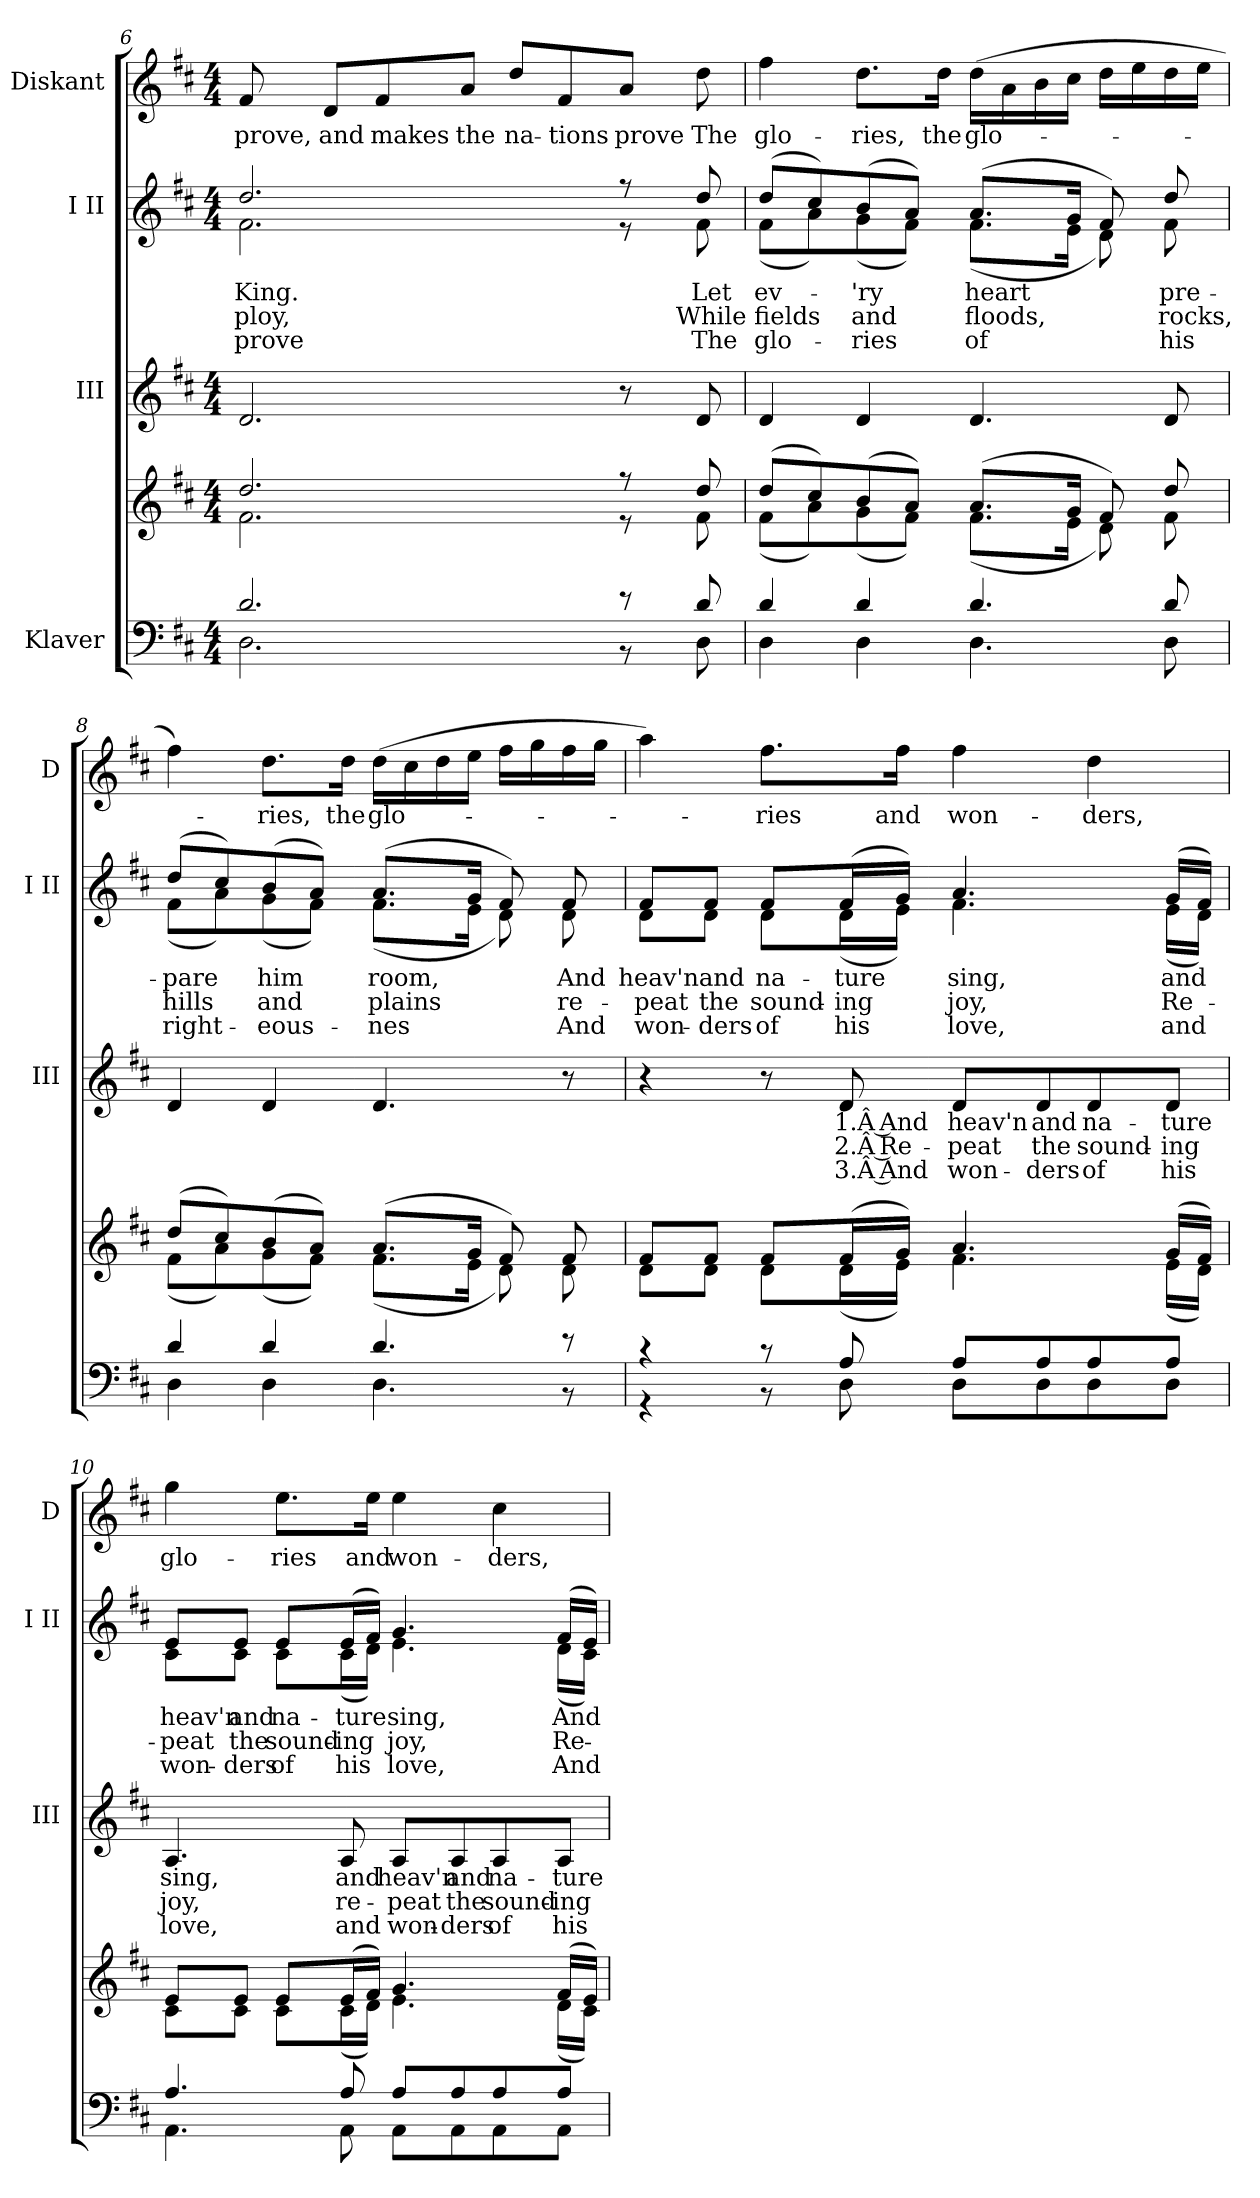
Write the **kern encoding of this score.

**kern	**kern	**kern	**text	**text	**text	**kern	**text	**text	**text	**kern	**text
*part4	*part4	*part3	*part3	*part3	*part3	*part2	*part2	*part2	*part2	*part1	*part1
*staff5	*staff4	*staff3	*staff3	*staff3	*staff3	*staff2	*staff2	*staff2	*staff2	*staff1	*staff1
*I"Klaver	*	*I"III	*	*	*	*I"I II	*	*	*	*I"Diskant	*
*	*	*I'III	*	*	*	*I'I II	*	*	*	*I'D	*
!!LO:PB:g=z
*clefF4	*clefG2	*clefG2	*	*	*	*clefG2	*	*	*	*clefG2	*
*k[f#c#]	*k[f#c#]	*k[f#c#]	*	*	*	*k[f#c#]	*	*	*	*k[f#c#]	*
*M4/4	*M4/4	*M4/4	*	*	*	*M4/4	*	*	*	*M4/4	*
=6	=6	=6	=6	=6	=6	=6	=6	=6	=6	=6	=6
*^	*^	*	*	*	*	*	*	*	*	*	*
!	!	!	!	!	!	!	!	!	!LO:LY:b	!LO:LY:b	!LO:LY:b	!	!LO:LY:b
*	*	*	*	*	*	*	*	*^	*	*	*	*	*
2.d/	2.D\	2.dd/	2.f#\	2.d/	.	.	.	2.dd/	2.f#\	King.	-ploy,	prove	8f#/	prove,
!	!	!	!	!	!	!	!	!	!	!	!	!	!	!LO:LY:b
.	.	.	.	.	.	.	.	.	.	.	.	.	8d/L	and
!	!	!	!	!	!	!	!	!	!	!	!	!	!	!LO:LY:b
.	.	.	.	.	.	.	.	.	.	.	.	.	8f#/	makes
!	!	!	!	!	!	!	!	!	!	!	!	!	!	!LO:LY:b
.	.	.	.	.	.	.	.	.	.	.	.	.	8a/J	the
!	!	!	!	!	!	!	!	!	!	!	!	!	!	!LO:LY:b
.	.	.	.	.	.	.	.	.	.	.	.	.	8dd/L	na-
!	!	!	!	!	!	!	!	!	!	!	!	!	!	!LO:LY:b
.	.	.	.	.	.	.	.	.	.	.	.	.	8f#/	-tions
!	!	!	!	!	!	!	!	!	!	!	!	!	!	!LO:LY:b
8r	8r	8r	8r	8r	.	.	.	8r	8r	.	.	.	8a/J	prove
!	!	!	!	!	!	!	!	!	!	!LO:LY:b	!LO:LY:b	!LO:LY:b	!	!LO:LY:b
8d/	8D\	8dd/	8f#\	8d/	.	.	.	8dd/	8f#\	Let	While	The	8dd\	The
=7	=7	=7	=7	=7	=7	=7	=7	=7	=7	=7	=7	=7	=7	=7
!	!	!	!	!	!	!	!	!	!	!LO:LY:b	!LO:LY:b	!LO:LY:b	!	!LO:LY:b
4d/	4D\	(>8dd/L	(<8f#\L	4d/	.	.	.	(>8dd/L	(<8f#\L	ev-	fields	glo-	4ff#\	glo-
.	.	8cc#/)	8a\)	.	.	.	.	8cc#/)	8a\)	.	.	.	.	.
!	!	!	!	!	!	!	!	!	!	!LO:LY:b	!LO:LY:b	!LO:LY:b	!	!LO:LY:b
4d/	4D\	(>8b/	(<8g\	4d/	.	.	.	(>8b/	(<8g\	-'ry	and	-ries	8.dd\L	-ries,
.	.	8a/J)	8f#\J)	.	.	.	.	8a/J)	8f#\J)	.	.	.	.	.
!	!	!	!	!	!	!	!	!	!	!	!	!	!	!LO:LY:b
.	.	.	.	.	.	.	.	.	.	.	.	.	16dd\Jk	the
!	!	!	!	!	!	!	!	!	!	!LO:LY:b	!LO:LY:b	!LO:LY:b	!	!LO:LY:b
4.d/	4.D\	(>8.a/L	(<8.f#\L	4.d/	.	.	.	(>8.a/L	(<8.f#\L	heart	floods,	of	(>16dd\LL	glo-
.	.	.	.	.	.	.	.	.	.	.	.	.	16a\	.
.	.	.	.	.	.	.	.	.	.	.	.	.	16b\	.
.	.	16g/Jk	16e\Jk	.	.	.	.	16g/Jk	16e\Jk	.	.	.	16cc#\JJ	.
.	.	8f#/)	8d\)	.	.	.	.	8f#/)	8d\)	.	.	.	16dd\LL	.
.	.	.	.	.	.	.	.	.	.	.	.	.	16ee\	.
!	!	!	!	!	!	!	!	!	!	!LO:LY:b	!LO:LY:b	!LO:LY:b	!	!
8d/	8D\	8dd/	8f#\	8d/	.	.	.	8dd/	8f#\	pre-	rocks,	his	16dd\	.
.	.	.	.	.	.	.	.	.	.	.	.	.	16ee\JJ	.
!!LO:LB:g=z
=8	=8	=8	=8	=8	=8	=8	=8	=8	=8	=8	=8	=8	=8	=8
!	!	!	!	!	!	!	!	!	!	!LO:LY:b	!LO:LY:b	!LO:LY:b	!	!
4d/	4D\	(>8dd/L	(<8f#\L	4d/	.	.	.	(>8dd/L	(<8f#\L	-pare	hills	right-	4ff#\)	.
.	.	8cc#/)	8a\)	.	.	.	.	8cc#/)	8a\)	.	.	.	.	.
!	!	!	!	!	!	!	!	!	!	!LO:LY:b	!LO:LY:b	!LO:LY:b	!	!LO:LY:b
4d/	4D\	(>8b/	(<8g\	4d/	.	.	.	(>8b/	(<8g\	him	and	-eous-	8.dd\L	-ries,
.	.	8a/J)	8f#\J)	.	.	.	.	8a/J)	8f#\J)	.	.	.	.	.
!	!	!	!	!	!	!	!	!	!	!	!	!	!	!LO:LY:b
.	.	.	.	.	.	.	.	.	.	.	.	.	16dd\Jk	the
!	!	!	!	!	!	!	!	!	!	!LO:LY:b	!LO:LY:b	!LO:LY:b	!	!LO:LY:b
4.d/	4.D\	(>8.a/L	(<8.f#\L	4.d/	.	.	.	(>8.a/L	(<8.f#\L	room,	plains	-nes	(>16dd\LL	glo-
.	.	.	.	.	.	.	.	.	.	.	.	.	16cc#\	.
.	.	.	.	.	.	.	.	.	.	.	.	.	16dd\	.
.	.	16g/Jk	16e\Jk	.	.	.	.	16g/Jk	16e\Jk	.	.	.	16ee\JJ	.
.	.	8f#/)	8d\)	.	.	.	.	8f#/)	8d\)	.	.	.	16ff#\LL	.
.	.	.	.	.	.	.	.	.	.	.	.	.	16gg\	.
!	!	!	!	!	!	!	!	!	!	!LO:LY:b	!LO:LY:b	!LO:LY:b	!	!
8r	8r	8f#/	8d\	8r	.	.	.	8f#/	8d\	And	re-	And	16ff#\	.
.	.	.	.	.	.	.	.	.	.	.	.	.	16gg\JJ	.
!!LO:PB:g=z
=9	=9	=9	=9	=9	=9	=9	=9	=9	=9	=9	=9	=9	=9	=9
!	!	!	!	!	!	!	!	!	!	!LO:LY:b	!LO:LY:b	!LO:LY:b	!	!
4r	4r	8f#/L	8d\L	4r	.	.	.	8f#/L	8d\L	heav'n	-peat	won-	4aa\)	.
!	!	!	!	!	!	!	!	!	!	!LO:LY:b	!LO:LY:b	!LO:LY:b	!	!
.	.	8f#/J	8d\J	.	.	.	.	8f#/J	8d\J	and	the	-ders	.	.
!	!	!	!	!	!	!	!	!	!	!LO:LY:b	!LO:LY:b	!LO:LY:b	!	!LO:LY:b
8r	8r	8f#/L	8d\L	8r	.	.	.	8f#/L	8d\L	na-	sound-	of	8.ff#\L	-ries
!	!	!	!	!	!LO:LY:b	!LO:LY:b	!LO:LY:b	!	!	!LO:LY:b	!LO:LY:b	!LO:LY:b	!	!
8A/	8D\	(>16f#/L	(<16d\L	8d/	1.Â And	2.Â Re-	3.Â And	(>16f#/L	(<16d\L	-ture	-ing	his	.	.
!	!	!	!	!	!	!	!	!	!	!	!	!	!	!LO:LY:b
.	.	16g/JJ)	16e\JJ)	.	.	.	.	16g/JJ)	16e\JJ)	.	.	.	16ff#\Jk	and
!	!	!	!	!	!LO:LY:b	!LO:LY:b	!LO:LY:b	!	!	!LO:LY:b	!LO:LY:b	!LO:LY:b	!	!LO:LY:b
8A/L	8D\L	4.a/	4.f#\	8d/L	heav'n	-peat	won-	4.a/	4.f#\	sing,	joy,	love,	4ff#\	won-
!	!	!	!	!	!LO:LY:b	!LO:LY:b	!LO:LY:b	!	!	!	!	!	!	!
8A/	8D\	.	.	8d/	and	the	-ders	.	.	.	.	.	.	.
!	!	!	!	!	!LO:LY:b	!LO:LY:b	!LO:LY:b	!	!	!	!	!	!	!LO:LY:b
8A/	8D\	.	.	8d/	na-	sound-	of	.	.	.	.	.	4dd\	-ders,
!	!	!	!	!	!LO:LY:b	!LO:LY:b	!LO:LY:b	!	!	!LO:LY:b	!LO:LY:b	!LO:LY:b	!	!
8A/J	8D\J	(>16g/LL	(<16e\LL	8d/J	-ture	-ing	his	(>16g/LL	(<16e\LL	and	Re-	and	.	.
.	.	16f#/JJ)	16d\JJ)	.	.	.	.	16f#/JJ)	16d\JJ)	.	.	.	.	.
!!LO:PB:g=z
=10	=10	=10	=10	=10	=10	=10	=10	=10	=10	=10	=10	=10	=10	=10
!	!	!	!	!	!LO:LY:b	!LO:LY:b	!LO:LY:b	!	!	!LO:LY:b	!LO:LY:b	!LO:LY:b	!	!LO:LY:b
4.A/	4.AA\	8e/L	8c#\L	4.A/	sing,	joy,	love,	8e/L	8c#\L	heav'n	-peat	won-	4gg\	glo-
!	!	!	!	!	!	!	!	!	!	!LO:LY:b	!LO:LY:b	!LO:LY:b	!	!
.	.	8e/J	8c#\J	.	.	.	.	8e/J	8c#\J	and	the	-ders	.	.
!	!	!	!	!	!	!	!	!	!	!LO:LY:b	!LO:LY:b	!LO:LY:b	!	!LO:LY:b
.	.	8e/L	8c#\L	.	.	.	.	8e/L	8c#\L	na-	sound-	of	8.ee\L	-ries
!	!	!	!	!	!LO:LY:b	!LO:LY:b	!LO:LY:b	!	!	!LO:LY:b	!LO:LY:b	!LO:LY:b	!	!
8A/	8AA\	(>16e/L	(<16c#\L	8A/	and	re-	and	(>16e/L	(<16c#\L	-ture	-ing	his	.	.
!	!	!	!	!	!	!	!	!	!	!	!	!	!	!LO:LY:b
.	.	16f#/JJ)	16d\JJ)	.	.	.	.	16f#/JJ)	16d\JJ)	.	.	.	16ee\Jk	and
!	!	!	!	!	!LO:LY:b	!LO:LY:b	!LO:LY:b	!	!	!LO:LY:b	!LO:LY:b	!LO:LY:b	!	!LO:LY:b
8A/L	8AA\L	4.g/	4.e\	8A/L	heav'n	-peat	won-	4.g/	4.e\	sing,	joy,	love,	4ee\	won-
!	!	!	!	!	!LO:LY:b	!LO:LY:b	!LO:LY:b	!	!	!	!	!	!	!
8A/	8AA\	.	.	8A/	and	the	-ders	.	.	.	.	.	.	.
!	!	!	!	!	!LO:LY:b	!LO:LY:b	!LO:LY:b	!	!	!	!	!	!	!LO:LY:b
8A/	8AA\	.	.	8A/	na-	sound-	of	.	.	.	.	.	4cc#\	-ders,
!	!	!	!	!	!LO:LY:b	!LO:LY:b	!LO:LY:b	!	!	!LO:LY:b	!LO:LY:b	!LO:LY:b	!	!
8A/J	8AA\J	(>16f#/LL	(<16d\LL	8A/J	-ture	-ing	his	(>16f#/LL	(<16d\LL	And	Re-	And	.	.
.	.	16e/JJ)	16c#\JJ)	.	.	.	.	16e/JJ)	16c#\JJ)	.	.	.	.	.
*v	*v	*	*	*	*	*	*	*v	*v	*	*	*	*	*
*	*v	*v	*	*	*	*	*	*	*	*	*	*
=	=	=	=	=	=	=	=	=	=	=	=
*-	*-	*-	*-	*-	*-	*-	*-	*-	*-	*-	*-
